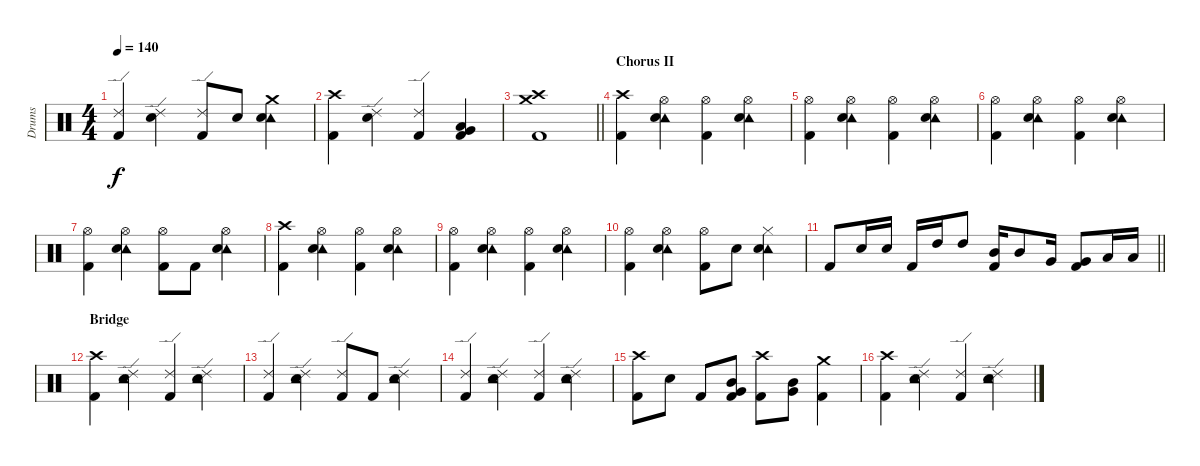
\track ("Drums" "Drums") {instrument percussion}
\staff {score}
\articulation defaults
\ts (4 4)
\tempo 140
\clef neutral
\ks c
("Ride (edge) 2" "Kick (hit) 2").4{dy f} ("Ride (edge) 2" "Snare (hit) 2").4 ("Ride (edge) 2" "Kick (hit) 2").8 "Snare (hit) 2".8 ("Crash medium (hit)" "Tambourine (hit)" "Snare (hit) 2").4 |
("Crash high (hit)" "Kick (hit) 2").4 ("Ride (edge) 2" "Snare (hit) 2").4 ("Ride (edge) 2" "Kick (hit) 2").4 ("Very Low Tom (hit)" "Low Tom (hit)" "Kick (hit) 2").4 |
\barLineRight lightlight
("Crash high (hit)" "Crash medium (hit)" "Kick (hit) 2").1 |
\section ("" "Chorus II")
("Crash high (hit)" "Kick (hit) 2").4 ("Tambourine (hit)" "Hi-Hat (open)" "Snare (hit) 2").4 ("Hi-Hat (open)" "Kick (hit) 2").4 ("Tambourine (hit)" "Hi-Hat (open)" "Snare (hit) 2").4 |
("Hi-Hat (open)" "Kick (hit) 2").4 ("Tambourine (hit)" "Hi-Hat (open)" "Snare (hit) 2").4 ("Hi-Hat (open)" "Kick (hit) 2").4 ("Tambourine (hit)" "Hi-Hat (open)" "Snare (hit) 2").4 |
("Hi-Hat (open)" "Kick (hit) 2").4 ("Tambourine (hit)" "Hi-Hat (open)" "Snare (hit) 2").4 ("Hi-Hat (open)" "Kick (hit) 2").4 ("Tambourine (hit)" "Hi-Hat (open)" "Snare (hit) 2").4 |
("Hi-Hat (open)" "Kick (hit) 2").4 ("Tambourine (hit)" "Hi-Hat (open)" "Snare (hit) 2").4 ("Hi-Hat (open)" "Kick (hit) 2").8 "Kick (hit) 2".8 ("Tambourine (hit)" "Hi-Hat (open)" "Snare (hit) 2").4 |
("Crash high (hit)" "Kick (hit) 2").4 ("Tambourine (hit)" "Hi-Hat (open)" "Snare (hit) 2").4 ("Hi-Hat (open)" "Kick (hit) 2").4 ("Tambourine (hit)" "Hi-Hat (open)" "Snare (hit) 2").4 |
("Hi-Hat (open)" "Kick (hit) 2").4 ("Tambourine (hit)" "Hi-Hat (open)" "Snare (hit) 2").4 ("Hi-Hat (open)" "Kick (hit) 2").4 ("Tambourine (hit)" "Hi-Hat (open)" "Snare (hit) 2").4 |
("Hi-Hat (open)" "Kick (hit) 2").4 ("Tambourine (hit)" "Hi-Hat (open)" "Snare (hit) 2").4 ("Hi-Hat (open)" "Kick (hit) 2").8 "Snare (hit) 2".8 ("Tambourine (hit)" "Hi-Hat (closed)" "Snare (hit) 2").4 |
\barLineRight lightlight "Kick (hit) 2".8 "Snare (hit) 2".16 "Snare (hit) 2".16 "Kick (hit) 2".16 "High Tom (hit)".16 "High Tom (hit)".8
("Mid Tom (hit)" "Kick (hit) 2").16 "Mid Tom (hit)".8 "Very Low Tom (hit)".16 ("Very Low Tom (hit)" "Kick (hit) 2").8 "Low Tom (hit)".16 "Low Tom (hit)".16 |
\section ("" "Bridge")
("Crash high (hit)" "Kick (hit) 2").4 ("Tambourine (hit)" "Ride (edge) 2" "Snare (hit) 2").4 ("Ride (edge) 2" "Kick (hit) 2").4 ("Tambourine (hit)" "Ride (edge) 2" "Snare (hit) 2").4 |
("Ride (edge) 2" "Kick (hit) 2").4 ("Tambourine (hit)" "Ride (edge) 2" "Snare (hit) 2").4 ("Ride (edge) 2" "Kick (hit) 2").8 "Kick (hit) 2".8 ("Tambourine (hit)" "Ride (edge) 2" "Snare (hit) 2").4 |
("Ride (edge) 2" "Kick (hit) 2").4 ("Tambourine (hit)" "Ride (edge) 2" "Snare (hit) 2").4 ("Ride (edge) 2" "Kick (hit) 2").4 ("Tambourine (hit)" "Ride (edge) 2" "Snare (hit) 2").4 |
("Crash high (hit)" "Kick (hit) 2").8 "Snare (hit) 2".8 "Kick (hit) 2".8 ("Mid Tom (hit)" "Very Low Tom (hit)" "Kick (hit) 2").8 ("Crash high (hit)" "Kick (hit) 2").8 ("Mid Tom (hit)" "Very Low Tom (hit)").8 ("Crash medium (hit)" "Kick (hit) 2").4 |
("Crash high (hit)" "Kick (hit) 2").4 ("Tambourine (hit)" "Ride (edge) 2" "Snare (hit) 2").4 ("Ride (edge) 2" "Kick (hit) 2").4 ("Tambourine (hit)" "Ride (edge) 2" "Snare (hit) 2").4
